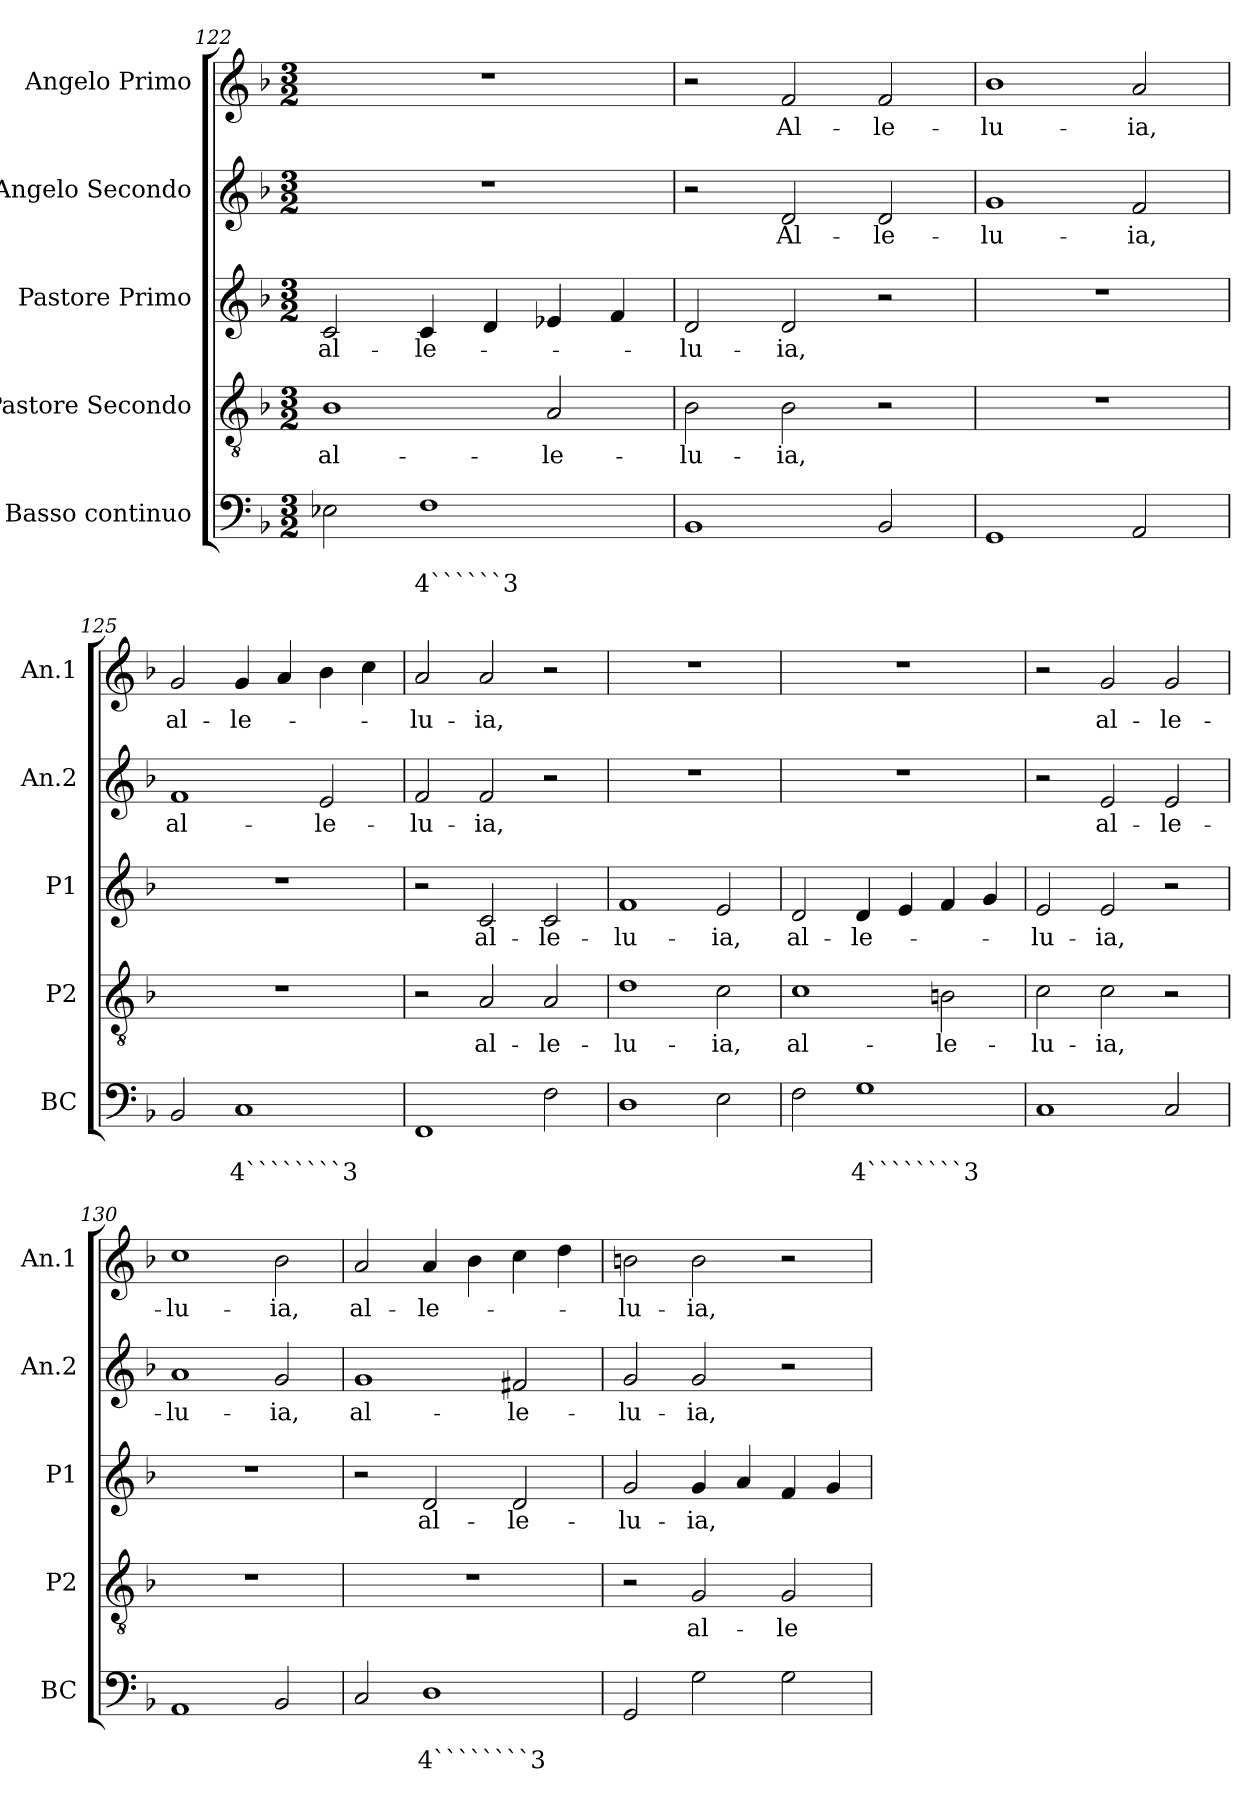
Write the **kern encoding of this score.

**kern	**text	**text	**kern	**text	**kern	**text	**kern	**text	**kern	**text
*part5	*part5	*part5	*part4	*part4	*part3	*part3	*part2	*part2	*part1	*part1
*staff5	*staff5	*staff5	*staff4	*staff4	*staff3	*staff3	*staff2	*staff2	*staff1	*staff1
*I"Basso continuo	*	*	*I"Pastore Secondo	*	*I"Pastore Primo	*	*I"Angelo Secondo	*	*I"Angelo Primo	*
*I'BC	*	*	*I'P2	*	*I'P1	*	*I'An.2	*	*I'An.1	*
*clefF4	*	*	*clefGv2	*	*clefG2	*	*clefG2	*	*clefG2	*
*k[b-]	*	*	*k[b-]	*	*k[b-]	*	*k[b-]	*	*k[b-]	*
*F:	*	*	*F:	*	*F:	*	*F:	*	*F:	*
*M3/2	*	*	*M3/2	*	*M3/2	*	*M3/2	*	*M3/2	*
=122	=122	=122	=122	=122	=122	=122	=122	=122	=122	=122
!	!	!	!	!LO:LY:b	!	!LO:LY:b	!	!	!	!
2E-X\	.	.	1B-	al-	2c/	al-	1.r	.	1.r	.
!	!	!LO:LY:b	!	!	!	!LO:LY:b	!	!	!	!
1F	.	4``````3	.	.	4c/	-le-	.	.	.	.
.	.	.	.	.	4d/	.	.	.	.	.
!	!	!	!	!LO:LY:b	!	!	!	!	!	!
.	.	.	2A/	-le-	4e-X/	.	.	.	.	.
.	.	.	.	.	4f/	.	.	.	.	.
=123	=123	=123	=123	=123	=123	=123	=123	=123	=123	=123
!	!	!	!	!LO:LY:b	!	!LO:LY:b	!	!	!	!
1BB-	.	.	2B-\	-lu-	2d/	-lu-	2r	.	2r	.
!	!	!	!	!LO:LY:b	!	!LO:LY:b	!	!LO:LY:b	!	!LO:LY:b
.	.	.	2B-\	-ia,	2d/	-ia,	2d/	Al-	2f/	Al-
!	!	!	!	!	!	!	!	!LO:LY:b	!	!LO:LY:b
2BB-/	.	.	2r	.	2r	.	2d/	-le-	2f/	-le-
=124	=124	=124	=124	=124	=124	=124	=124	=124	=124	=124
!	!	!	!	!	!	!	!	!LO:LY:b	!	!LO:LY:b
1GG	.	.	1.r	.	1.r	.	1g	-lu-	1b-	-lu-
!	!	!	!	!	!	!	!	!LO:LY:b	!	!LO:LY:b
2AA/	.	.	.	.	.	.	2f/	-ia,	2a/	-ia,
!!LO:LB:g=z
=125	=125	=125	=125	=125	=125	=125	=125	=125	=125	=125
!	!	!	!	!	!	!	!	!LO:LY:b	!	!LO:LY:b
2BB-/	.	.	1.r	.	1.r	.	1f	al-	2g/	al-
!	!	!LO:LY:b	!	!	!	!	!	!	!	!LO:LY:b
1C	.	4````````3	.	.	.	.	.	.	4g/	-le-
.	.	.	.	.	.	.	.	.	4a/	.
!	!	!	!	!	!	!	!	!LO:LY:b	!	!
.	.	.	.	.	.	.	2e/	-le-	4b-\	.
.	.	.	.	.	.	.	.	.	4cc\	.
=126	=126	=126	=126	=126	=126	=126	=126	=126	=126	=126
!	!	!	!	!	!	!	!	!LO:LY:b	!	!LO:LY:b
1FF	.	.	2r	.	2r	.	2f/	-lu-	2a/	-lu-
!	!	!	!	!LO:LY:b	!	!LO:LY:b	!	!LO:LY:b	!	!LO:LY:b
.	.	.	2A/	al-	2c/	al-	2f/	-ia,	2a/	-ia,
!	!	!	!	!LO:LY:b	!	!LO:LY:b	!	!	!	!
2F\	.	.	2A/	-le-	2c/	-le-	2r	.	2r	.
=127	=127	=127	=127	=127	=127	=127	=127	=127	=127	=127
!	!	!	!	!LO:LY:b	!	!LO:LY:b	!	!	!	!
1D	.	.	1d	-lu-	1f	-lu-	1.r	.	1.r	.
!	!	!	!	!LO:LY:b	!	!LO:LY:b	!	!	!	!
2E\	.	.	2c\	-ia,	2e/	-ia,	.	.	.	.
=128	=128	=128	=128	=128	=128	=128	=128	=128	=128	=128
!	!	!	!	!LO:LY:b	!	!LO:LY:b	!	!	!	!
2F\	.	.	1c	al-	2d/	al-	1.r	.	1.r	.
!	!	!LO:LY:b	!	!	!	!LO:LY:b	!	!	!	!
1G	.	4````````3	.	.	4d/	-le-	.	.	.	.
.	.	.	.	.	4e/	.	.	.	.	.
!	!	!	!	!LO:LY:b	!	!	!	!	!	!
.	.	.	2Bn\	-le-	4f/	.	.	.	.	.
.	.	.	.	.	4g/	.	.	.	.	.
=129	=129	=129	=129	=129	=129	=129	=129	=129	=129	=129
!	!	!	!	!LO:LY:b	!	!LO:LY:b	!	!	!	!
1C	.	.	2c\	-lu-	2e/	-lu-	2r	.	2r	.
!	!	!	!	!LO:LY:b	!	!LO:LY:b	!	!LO:LY:b	!	!LO:LY:b
.	.	.	2c\	-ia,	2e/	-ia,	2e/	al-	2g/	al-
!	!	!	!	!	!	!	!	!LO:LY:b	!	!LO:LY:b
2C/	.	.	2r	.	2r	.	2e/	-le-	2g/	-le-
=130	=130	=130	=130	=130	=130	=130	=130	=130	=130	=130
!	!	!	!	!	!	!	!	!LO:LY:b	!	!LO:LY:b
1AA	.	.	1.r	.	1.r	.	1a	-lu-	1cc	-lu-
!	!	!	!	!	!	!	!	!LO:LY:b	!	!LO:LY:b
2BB-/	.	.	.	.	.	.	2g/	-ia,	2b-\	-ia,
=131	=131	=131	=131	=131	=131	=131	=131	=131	=131	=131
!	!	!	!	!	!	!	!	!LO:LY:b	!	!LO:LY:b
2C/	.	.	1.r	.	2r	.	1g	al-	2a/	al-
!	!	!LO:LY:b	!	!	!	!LO:LY:b	!	!	!	!LO:LY:b
1D	.	4````````3	.	.	2d/	al-	.	.	4a/	-le-
.	.	.	.	.	.	.	.	.	4b-\	.
!	!	!	!	!	!	!LO:LY:b	!	!LO:LY:b	!	!
.	.	.	.	.	2d/	-le-	2f#X/	-le-	4cc\	.
.	.	.	.	.	.	.	.	.	4dd\	.
!!LO:PB:g=z
=132	=132	=132	=132	=132	=132	=132	=132	=132	=132	=132
!	!	!	!	!	!	!LO:LY:b	!	!LO:LY:b	!	!LO:LY:b
2GG/	.	.	2r	.	2g/	-lu-	2g/	-lu-	2bn\	-lu-
!	!	!	!	!LO:LY:b	!	!LO:LY:b	!	!LO:LY:b	!	!LO:LY:b
2G\	.	.	2G/	al-	4g/	-ia,	2g/	-ia,	2b\	-ia,
.	.	.	.	.	4a/	.	.	.	.	.
!	!	!	!	!LO:LY:b	!	!	!	!	!	!
2G\	.	.	2G/	-le-	4f/	.	2r	.	2r	.
.	.	.	.	.	4g/	.	.	.	.	.
=	=	=	=	=	=	=	=	=	=	=
*-	*-	*-	*-	*-	*-	*-	*-	*-	*-	*-
